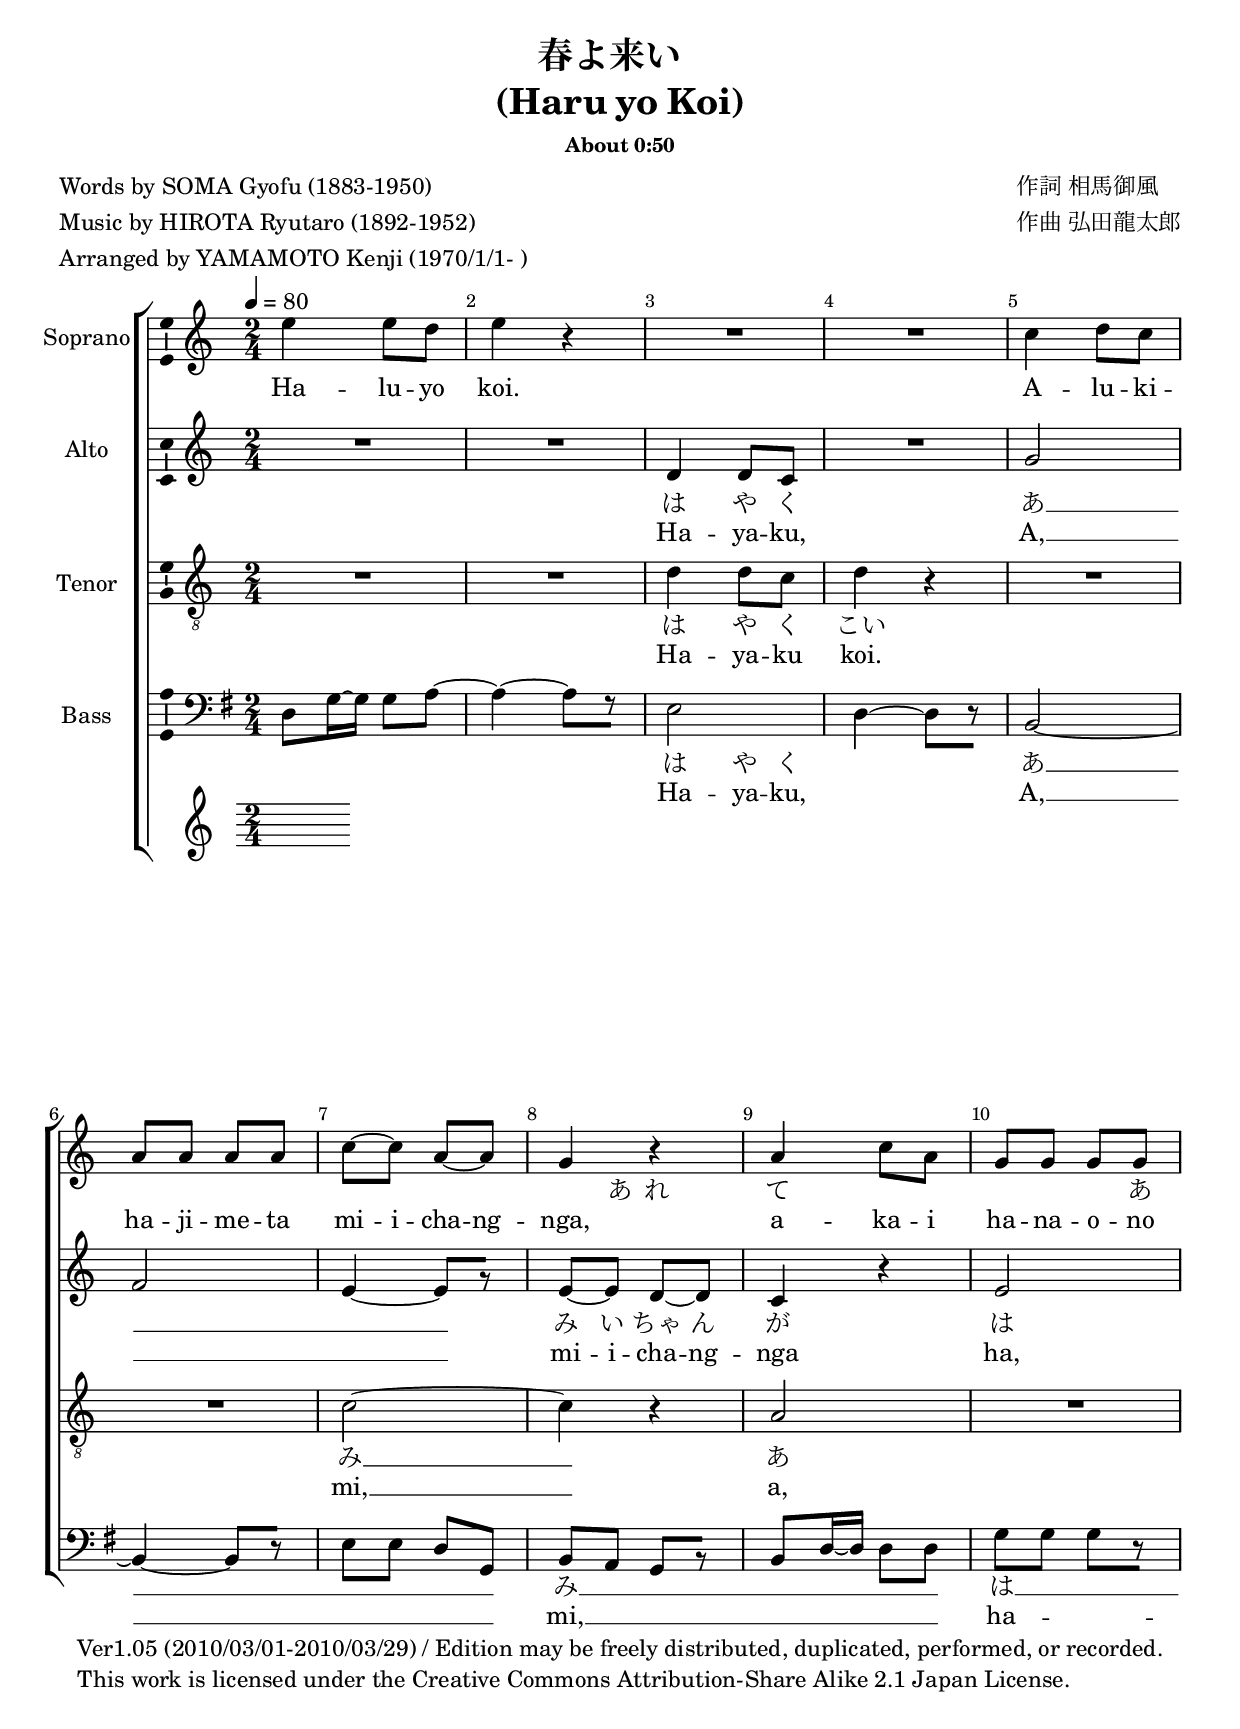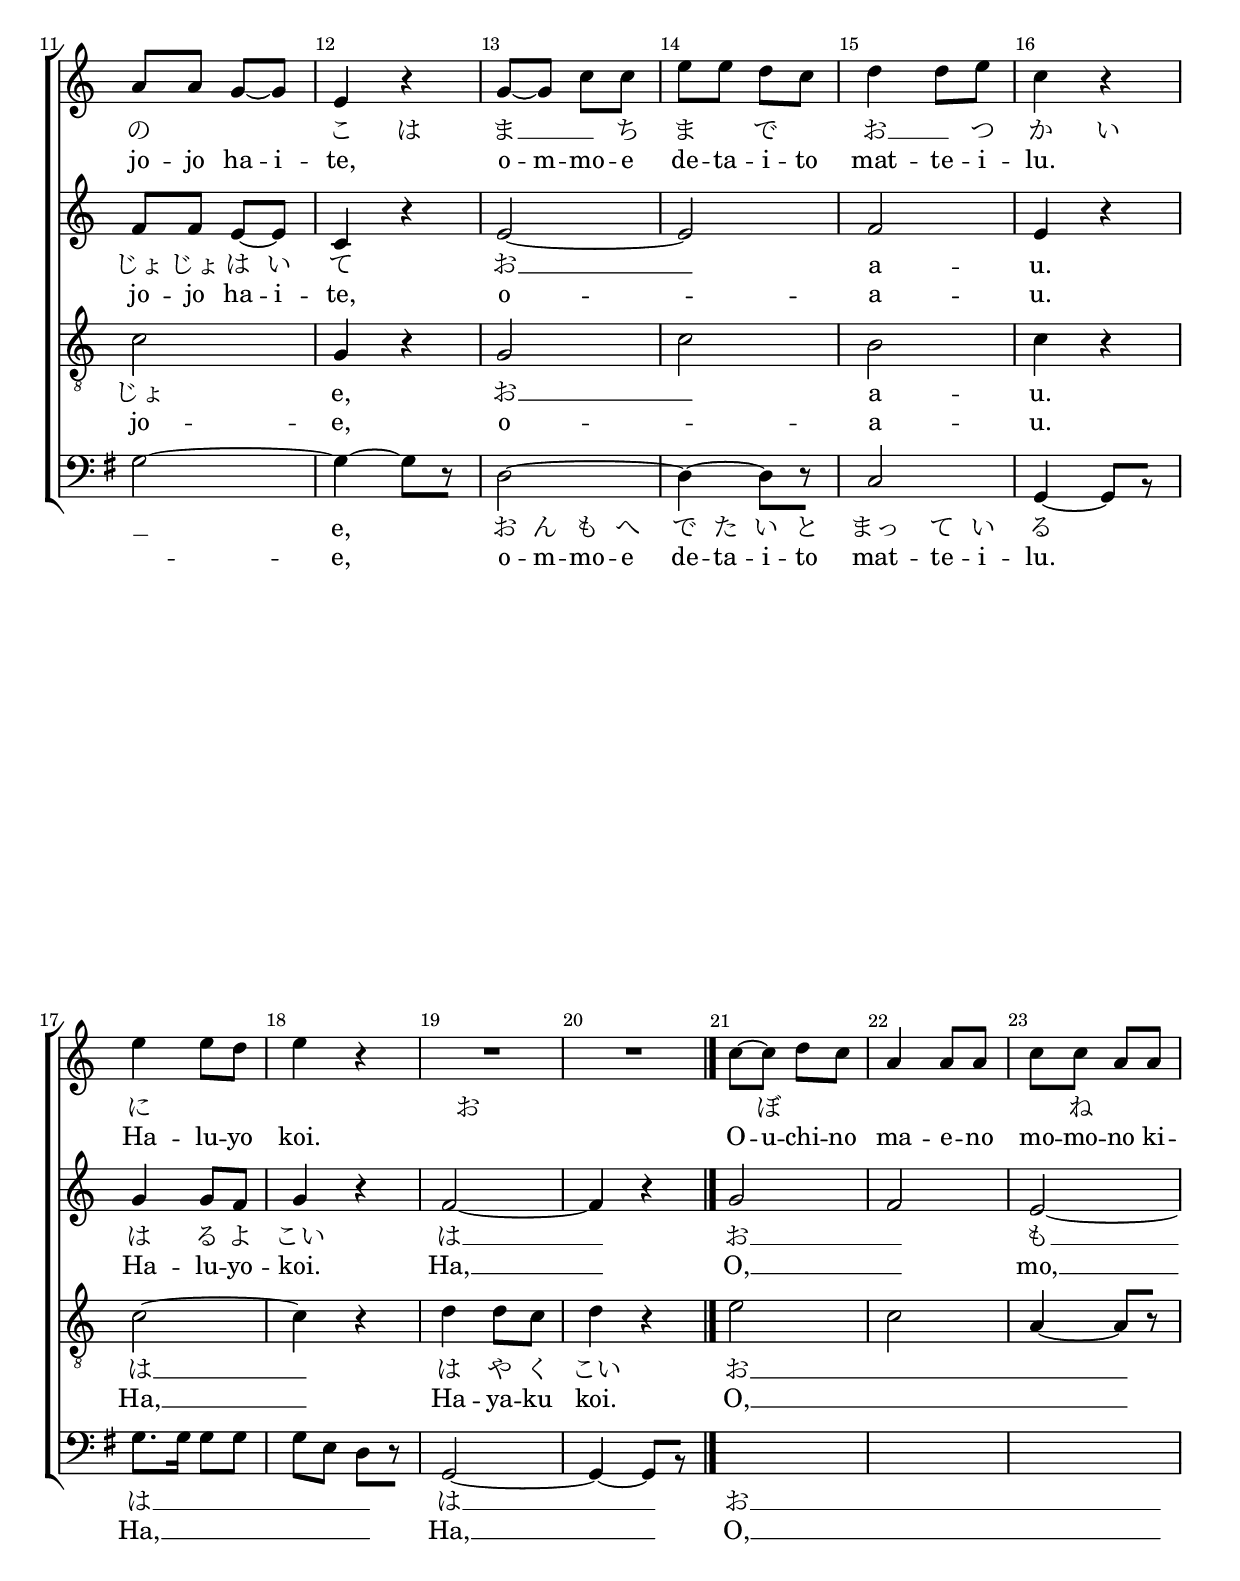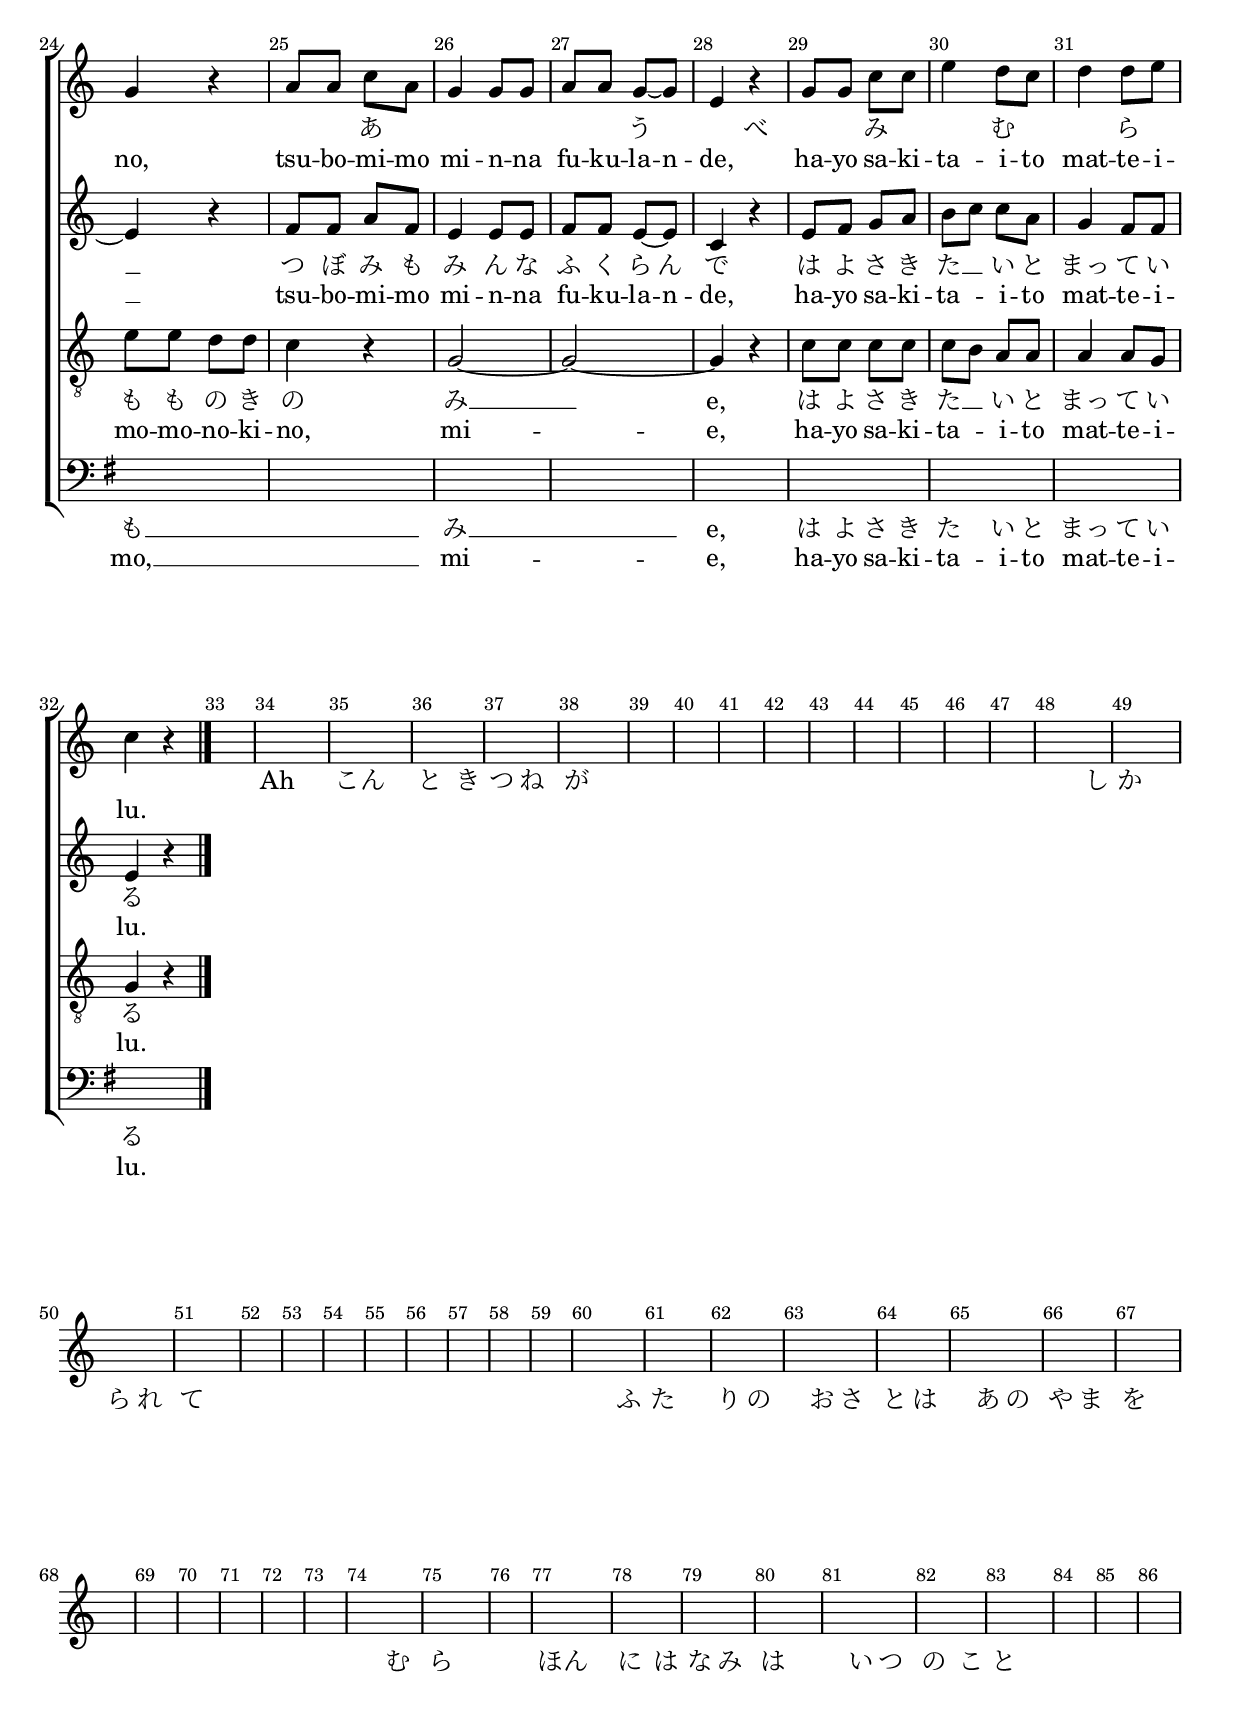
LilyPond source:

% **********************************************************************
% haru-yo-koi.ly :
%  Copyright (C) 2010 YAMAMOTO Kenji
%  This work is licensed under 
%  the Creative Commons Attribution-Share Alike 2.1 Japan License. 
%  To view a copy of this license, 
%  visit http://creativecommons.org/licenses/by-sa/2.1/jp/
%  or send a letter to Creative Commons, 171 Second Street,
%  Suite 300, San Francisco, California, 94105, USA.
% **********************************************************************

\version "2.12.3"

% **********************************************************************
% common.ly :
%  Copyright (C) 2010 YAMAMOTO Kenji
%  This work is licensed under 
%  the Creative Commons Attribution-Share Alike 2.1 Japan License. 
%  To view a copy of this license, 
%  visit http://creativecommons.org/licenses/by-sa/2.1/jp/
%  or send a letter to Creative Commons, 171 Second Street,
%  Suite 300, San Francisco, California, 94105, USA.
% **********************************************************************

commonScoreSetting =
{
  \set Score.autoBeaming = ##f
  \set Score.ignoreMelismata = ##t

  \override Score.LyricHyphen #'minimum-length = #0
  \override Score.LyricHyphen #'minimum-distance = #0.8

  \override Score.BarNumber   #'break-visibility = #end-of-line-invisible

  \override Score.SpacingSpanner #'base-shortest-duration = #(ly:make-moment 1 8)

  \tempo 4=80
}



% **********************************************************************
% sopranoMusic.ly :
%  Copyright (C) 2010 YAMAMOTO Kenji
%  This work is licensed under 
%  the Creative Commons Attribution-Share Alike 2.1 Japan License. 
%  To view a copy of this license, 
%  visit http://creativecommons.org/licenses/by-sa/2.1/jp/
%  or send a letter to Creative Commons, 171 Second Street,
%  Suite 300, San Francisco, California, 94105, USA.
% **********************************************************************

sopranoMusic =
{
  \set Staff.instrumentName = "Soprano"

  \clef treble

  \key c \major

  % --------------------------------------------------
  % Initial Setting
  % --------------------------------------------------
%  \set Staff.midiInstrument = "acoustic grand"
  \set Staff.midiInstrument = "violin"

  \override Staff.TimeSignature #'style = #'()

  \time 2/4

  % --------------------------------------------------
  % 1-1
  % --------------------------------------------------
  \relative c''
  {
    e4 e8 [ d ] | e4 r4 | R1*2/4 | R1*2/4 |
  }

  % --------------------------------------------------
  % 1-2
  % --------------------------------------------------
  \relative c''
  {
    c4 d8 [ c ] | a8 [ a ] a8 [ a ] | c8~ [ c ] a8~ [ a ] | g4 r4 |
  }

  % --------------------------------------------------
  % 1-3
  % --------------------------------------------------
  \relative c''
  {
    a4 c8 [ a ] | g8 [ g ] g8 [ g ] | a8 [ a ] g8~ [ g ] | e4 r4 |
  }

  % --------------------------------------------------
  % 1-4
  % --------------------------------------------------
  \relative c''
  {
    g8~ [ g ] c8 [ c ] | e8 [ e ] d8 [ c ] | d4 d8 [ e ] | c4 r4 |
  }

  \break

  % --------------------------------------------------
  % 2-1
  % --------------------------------------------------
  \relative c''
  {
    e4 e8 [ d ] | e4 r4 | R1*2/4 | R1*2/4 |
  }

  % --------------------------------------------------
  % 2-2
  % --------------------------------------------------
  \relative c''
  {
    c8~ [ c ] d8 [ c ] | a4 a8 [ a ] | c8 [ c ] a8 [ a ] | g4 r4 |
  }

  % --------------------------------------------------
  % 2-3
  % --------------------------------------------------
  \relative c''
  {
    a8 [ a ] c8 [ a ] | g4 g8 [ g ] | a8 [ a ] g8~ [ g ] | e4 r4 |
  }

  % --------------------------------------------------
  % 2-4
  % --------------------------------------------------
  \relative c''
  {
    g8 [ g ] c8 [ c ] | e4 d8 [ c ] | d4 d8 [ e ] | c4 r4 |
  }

  \bar "|."
}



% **********************************************************************
% sopranoLyrics.ly :
%  Copyright (C) 2010 YAMAMOTO Kenji
%  This work is licensed under 
%  the Creative Commons Attribution-Share Alike 2.1 Japan License. 
%  To view a copy of this license, 
%  visit http://creativecommons.org/licenses/by-sa/2.1/jp/
%  or send a letter to Creative Commons, 171 Second Street,
%  Suite 300, San Francisco, California, 94105, USA.
% **********************************************************************

sopranoLyrics = \lyricmode 
{
  % --------------------------------------------------
  % 1-1
  % --------------------------------------------------
  \skip4 \skip4 \skip4 \skip4 | \skip4 \skip4 \skip4 \skip4 | \skip4 \skip4 \skip4 \skip4 | \skip4 \skip4 \skip8*2/3 \skip8*2/3 あ8*2/3 れ8*2/3 __ \skip8*2/3 \skip8*2/3 | て4 \skip4 \skip4 \skip8 あ8 |

  % --------------------------------------------------
  % 1-2
  % --------------------------------------------------
  の4 \skip4 こ4 は4 | ま4 __ \skip8 ち8 ま4 で4 | お4 __ \skip8 つ8 か4 い8 __ \skip8 | に4 \skip4 \skip4 \skip4 |

  % --------------------------------------------------
  % 1-3
  % --------------------------------------------------
  \skip8 お8 \skip4 \skip4 \skip4 | \skip8 ぼ8 \skip4 \skip4 \skip4 | \skip8 ね8 \skip4 \skip4 \skip4 | \skip4 あ4 \skip4 \skip4 |

  % --------------------------------------------------
  % 1-4
  % --------------------------------------------------
  \skip4 う16 \skip8. \skip4 べ16 \skip8. | \skip4 み16 \skip8. \skip4 む16 \skip8. | \skip4 ら16 \skip8. \skip4 \skip4 | \skip4 \skip4 Ah4 __ \skip4 |

  % --------------------------------------------------
  % 1-5
  % --------------------------------------------------
  こん4 \skip4 と4 __ \skip8 き8 | つ8 __ \skip8 ね4 が8 __ \skip8 \skip4 | \skip4 \skip4 \skip4 \skip4 | \skip4 \skip4 \skip4 \skip4 | \skip4 \skip4 \skip4 \skip4 |

  % --------------------------------------------------
  % 2-1
  % --------------------------------------------------
  \skip4 \skip4 \skip4 \skip4 | \skip4 \skip4 \skip4 \skip8 し8 | か4 \skip4 ら4 れ8*2/3 __ \skip8*2/3 \skip8*2/3 | て4 \skip4 \skip4 \skip4 |

  % --------------------------------------------------
  % 2-2
  % --------------------------------------------------
  \skip4 \skip4 \skip4 \skip4 | \skip4 \skip4 \skip4 \skip4 | \skip4 \skip4 \skip4 \skip4 | \skip4 \skip4 \skip4 \skip8 ふ8 |

  % --------------------------------------------------
  % 2-3
  % --------------------------------------------------
  た4 \skip4 り4 の4 __ | \skip8 お8 さ8 __ \skip8 と4 は4 __ | \skip8 あ8 の8 __ \skip8 や4 ま4 | を4 \skip4 \skip4 \skip4 |

  % --------------------------------------------------
  % 2-4
  % --------------------------------------------------
  \skip4 \skip4 \skip4 \skip4 | \skip4 \skip4 \skip4 \skip4 | \skip4 \skip4 \skip4 む8 __ \skip8 | ら4 \skip4 \skip4 \skip4 |

  % --------------------------------------------------
  % 2-5
  % --------------------------------------------------
  ほん4 \skip4 に4 __  \skip8 は8 | な8 __ \skip8 み4 は8 __ \skip8 \skip4 | \skip8 い8 つ8 __ \skip8 の4 \skip8 こ8 | と4 __ \skip4 \skip4 \skip4 | \skip4 \skip4 \skip4 \skip4 |

}



% **********************************************************************
% sopranoLyricsRoman.ly :
%  Copyright (C) 2010 YAMAMOTO Kenji
%  This work is licensed under 
%  the Creative Commons Attribution-Share Alike 2.1 Japan License. 
%  To view a copy of this license, 
%  visit http://creativecommons.org/licenses/by-sa/2.1/jp/
%  or send a letter to Creative Commons, 171 Second Street,
%  Suite 300, San Francisco, California, 94105, USA.
% **********************************************************************

sopranoLyricsRoman = \lyricmode 
{
  % --------------------------------------------------
  % 1-1
  % --------------------------------------------------
  Ha4 -- lu8 -- yo8 | koi.4 \skip4 | \skip4 \skip4 | \skip4 \skip4 |

  % --------------------------------------------------
  % 1-2
  % --------------------------------------------------
  A4 -- lu8 -- ki8 -- | ha8 -- ji8 -- me8 -- ta8 | mi8 -- i8 -- cha8 -- ng8 -- | nga,4 \skip4 |

  % --------------------------------------------------
  % 1-3
  % --------------------------------------------------
  a4 -- ka8 -- i8 | ha8 -- na8 -- o8 -- no8 | jo8 -- jo8 ha8 -- i8 -- | te,4 \skip4 |

  % --------------------------------------------------
  % 1-4
  % --------------------------------------------------
  o8 -- m8 -- mo8 -- e8 | de8 -- ta8 -- i8 -- to8 | mat4 -- te8 -- i8 -- | lu.4 \skip4 |

  % --------------------------------------------------
  % 2-1
  % --------------------------------------------------
  Ha4 -- lu8 -- yo8 | koi.4 \skip4 | \skip4 \skip4 | \skip4 \skip4 |

  % --------------------------------------------------
  % 2-2
  % --------------------------------------------------
  O8 -- u8 -- chi8 -- no8 | ma4 -- e8 -- no8 | mo8 -- mo8 -- no8 ki8 -- | no,4 \skip4 |

  % --------------------------------------------------
  % 2-3
  % --------------------------------------------------
  tsu8 -- bo8 -- mi8 -- mo8 | mi4 -- n8 -- na8  | fu8 -- ku8 -- la8 -- n8 -- | de,4 \skip4 |

  % --------------------------------------------------
  % 2-4
  % --------------------------------------------------
  ha8 -- yo8 sa8 -- ki8 -- | ta4 -- i8 -- to8 | mat4 -- te8 -- i8 -- | lu.4 \skip4 |

}



% **********************************************************************
% altoMusic.ly :
%  Copyright (C) 2010 YAMAMOTO Kenji
%  This work is licensed under 
%  the Creative Commons Attribution-Share Alike 2.1 Japan License. 
%  To view a copy of this license, 
%  visit http://creativecommons.org/licenses/by-sa/2.1/jp/
%  or send a letter to Creative Commons, 171 Second Street,
%  Suite 300, San Francisco, California, 94105, USA.
% **********************************************************************

altoMusic =
{
  \set Staff.instrumentName = "Alto"

  \clef treble

  \key c \major

  % --------------------------------------------------
  % Initial Setting
  % --------------------------------------------------
%  \set Staff.midiInstrument = "acoustic grand"
  \set Staff.midiInstrument = "violin"

  \override Staff.TimeSignature #'style = #'()

  \time 2/4

  % --------------------------------------------------
  % 1-1
  % --------------------------------------------------
  \relative c'
  {
    R1*2/4 | R1*2/4 | d4 d8 [ c ] | R1*2/4 |
  }

  % --------------------------------------------------
  % 1-2
  % --------------------------------------------------
  \relative c''
  {
    g2 | f2 | e4~ e8 [ r ] | e8~ [ e ] d8~ [ d ] |
  }

  % --------------------------------------------------
  % 1-3
  % --------------------------------------------------
  \relative c'
  {
    c4 r4 | e2 | f8 [ f ] e8~ [ e ] | c4 r4 |
  }

  % --------------------------------------------------
  % 1-4
  % --------------------------------------------------
  \relative c'
  {
    e2~ | e2 | f2 | e4 r4 |
  }



  % --------------------------------------------------
  % 2-1
  % --------------------------------------------------
  \relative c''
  {
    g4 g8 [ f ] | g4 r4 | f2~ | f4 r4 |
  }

  % --------------------------------------------------
  % 2-2
  % --------------------------------------------------
  \relative c''
  {
    g2 | f2 | e2~ | e4 r4 |
  }

  % --------------------------------------------------
  % 2-3
  % --------------------------------------------------
  \relative c'
  {
    f8 [ f ] a8 [ f ] | e4 e8 [ e ] | f8 [ f ] e8~ [ e ] | c4 r4 |
  }

  % --------------------------------------------------
  % 2-4
  % --------------------------------------------------
  \relative c'
  {
    e8 [ f ] g8 [ a ] | b8 [ c ] c8 [ a ] | g4 f8 [ f ] | e4 r4 |
  }

  \bar "|."
}



% **********************************************************************
% altoLyrics.ly :
%  Copyright (C) 2010 YAMAMOTO Kenji
%  This work is licensed under 
%  the Creative Commons Attribution-Share Alike 2.1 Japan License. 
%  To view a copy of this license, 
%  visit http://creativecommons.org/licenses/by-sa/2.1/jp/
%  or send a letter to Creative Commons, 171 Second Street,
%  Suite 300, San Francisco, California, 94105, USA.
% **********************************************************************

altoLyrics = \lyricmode 
{
  % --------------------------------------------------
  % 1-1
  % --------------------------------------------------
  \skip4 \skip4 | \skip4 \skip4 | は4 や8 く8 | \skip4 \skip4 |

  % --------------------------------------------------
  % 1-2
  % --------------------------------------------------
  あ4 __ \skip4 | \skip4 \skip4 | \skip4 \skip4 | み8 い8 ちゃ8 ん8 |

  % --------------------------------------------------
  % 1-3
  % --------------------------------------------------
  が4 \skip4 | は4 \skip4 | じょ8 じょ8 は8 い8 | て4 \skip4 |

  % --------------------------------------------------
  % 1-4
  % --------------------------------------------------
  お4 __ \skip4 | \skip4 \skip4 | a4 -- \skip4 | u.4 \skip4 |

  % --------------------------------------------------
  % 2-1
  % --------------------------------------------------
  は4 る8 よ8 | こい4 \skip4 | は4 __ \skip4 | \skip4 \skip4 |

  % --------------------------------------------------
  % 2-2
  % --------------------------------------------------
  お4 __ \skip4 | \skip4 \skip4 | も4 __ \skip4 | \skip4 \skip4 |

  % --------------------------------------------------
  % 2-3
  % --------------------------------------------------
  つ8 ぼ8 み8 も8 | み4 ん8 な8  | ふ8 く8 ら8 ん8 | で4 \skip4 |

  % --------------------------------------------------
  % 2-4
  % --------------------------------------------------
  は8 よ8 さ8 き8 | た8 __ \skip8 い8 と8 | まっ4 て8 い8 | る4 \skip4 |

}



% **********************************************************************
% altoLyricsRoman.ly :
%  Copyright (C) 2010 YAMAMOTO Kenji
%  This work is licensed under 
%  the Creative Commons Attribution-Share Alike 2.1 Japan License. 
%  To view a copy of this license, 
%  visit http://creativecommons.org/licenses/by-sa/2.1/jp/
%  or send a letter to Creative Commons, 171 Second Street,
%  Suite 300, San Francisco, California, 94105, USA.
% **********************************************************************

altoLyricsRoman = \lyricmode 
{
  % --------------------------------------------------
  % 1-1
  % --------------------------------------------------
  \skip4 \skip4 | \skip4 \skip4 | Ha4 -- ya8 -- ku,8 | \skip4 \skip4 |

  % --------------------------------------------------
  % 1-2
  % --------------------------------------------------
  A,4 __ \skip4 | \skip4 \skip4 | \skip4 \skip4 | mi8 -- i8 -- cha8 -- ng8 -- |

  % --------------------------------------------------
  % 1-3
  % --------------------------------------------------
  nga4 \skip4 | ha,4 \skip4 | jo8 -- jo8 ha8 -- i8 -- | te,4 \skip4 |

  % --------------------------------------------------
  % 1-4
  % --------------------------------------------------
  o4 -- \skip4 | \skip4 \skip4 | a4 -- \skip4 | u.4 \skip4 |

  % --------------------------------------------------
  % 2-1
  % --------------------------------------------------
  Ha4 -- lu8 -- yo8 -- | koi.4 \skip4 | Ha,4 __ \skip4 | \skip4 \skip4 |

  % --------------------------------------------------
  % 2-2
  % --------------------------------------------------
  O,4 __ \skip4 | \skip4 \skip4 | mo,4 __ \skip4 | \skip4 \skip4 |

  % --------------------------------------------------
  % 2-3
  % --------------------------------------------------
  tsu8 -- bo8 -- mi8 -- mo8 | mi4 -- n8 -- na8  | fu8 -- ku8 -- la8 -- n8 -- | de,4 \skip4 |

  % --------------------------------------------------
  % 2-4
  % --------------------------------------------------
  ha8 -- yo8 sa8 -- ki8 -- | ta8 -- \skip8 i8 -- to8 | mat4 -- te8 -- i8 -- | lu.4 \skip4 |

}



% **********************************************************************
% tenorMusic.ly :
%  Copyright (C) 2010 YAMAMOTO Kenji
%  This work is licensed under 
%  the Creative Commons Attribution-Share Alike 2.1 Japan License. 
%  To view a copy of this license, 
%  visit http://creativecommons.org/licenses/by-sa/2.1/jp/
%  or send a letter to Creative Commons, 171 Second Street,
%  Suite 300, San Francisco, California, 94105, USA.
% **********************************************************************

tenorMusic =
{
  \set Staff.instrumentName = "Tenor"

  \clef "treble_8" 

  \key c \major

  % --------------------------------------------------
  % Initial Setting
  % --------------------------------------------------
%  \set Staff.midiInstrument = "acoustic grand"
  \set Staff.midiInstrument = "violin"

  \override Staff.TimeSignature #'style = #'()

  \time 2/4

  % --------------------------------------------------
  % 1-1
  % --------------------------------------------------
  \relative c'
  {
    R1*2/4 | R1*2/4 | d4 d8 [ c ] | d4 r4 |
  }

  % --------------------------------------------------
  % 1-2
  % --------------------------------------------------
  \relative c'
  {
    R1*2/4 | R1*2/4 | c2~ | c4 r4 |
  }

  % --------------------------------------------------
  % 1-3
  % --------------------------------------------------
  \relative c'
  {
    a2 | R1*2/4 | c2 | g4 r4 |
  }

  % --------------------------------------------------
  % 1-4
  % --------------------------------------------------
  \relative c'
  {
    g2 | c2 | b2 | c4 r4 |
  }



  % --------------------------------------------------
  % 2-1
  % --------------------------------------------------
  \relative c'
  {
    c2~ | c4 r4 | d4 d8 [ c ] | d4 r4 |
  }

  % --------------------------------------------------
  % 2-2
  % --------------------------------------------------
  \relative c'
  {
    e2 | c2 | a4~ a8 [ r ] | e'8 [ e ] d8 [ d ] |
  }

  % --------------------------------------------------
  % 2-3
  % --------------------------------------------------
  \relative c'
  {
    c4 r4 | g2~ | g2~ | g4 r4 |
  }

  % --------------------------------------------------
  % 2-4
  % --------------------------------------------------
  \relative c'
  {
    c8 [ c ] c8 [ c ] | c8 [ b ] a8 [ a ] | a4 a8 [ g ] | g4 r4 |
  }

  \bar "|."
}



% **********************************************************************
% tenorLyrics.ly :
%  Copyright (C) 2010 YAMAMOTO Kenji
%  This work is licensed under 
%  the Creative Commons Attribution-Share Alike 2.1 Japan License. 
%  To view a copy of this license, 
%  visit http://creativecommons.org/licenses/by-sa/2.1/jp/
%  or send a letter to Creative Commons, 171 Second Street,
%  Suite 300, San Francisco, California, 94105, USA.
% **********************************************************************

tenorLyrics = \lyricmode 
{
  % --------------------------------------------------
  % 1-1
  % --------------------------------------------------
  \skip4 \skip4 | \skip4 \skip4 | は4 や8 く8 | こい4 \skip4 |

  % --------------------------------------------------
  % 1-2
  % --------------------------------------------------
  \skip4 \skip4 | \skip4 \skip4 | み4 __ \skip4 | \skip4 \skip4 |

  % --------------------------------------------------
  % 1-3
  % --------------------------------------------------
  あ4 \skip4 | \skip4 \skip4 | じょ4 \skip4 | e,4 \skip4 |

  % --------------------------------------------------
  % 1-4
  % --------------------------------------------------
  お4 __ \skip4 | \skip4 \skip4 | a4 -- \skip4 | u.4 \skip4 |

  % --------------------------------------------------
  % 2-1
  % --------------------------------------------------
  は4 __ \skip4 | \skip4 \skip4 | は4 や8 く8 | こい4 \skip4 |

  % --------------------------------------------------
  % 2-2
  % --------------------------------------------------
  お4 __ \skip4 | \skip4 \skip4 | \skip4 \skip4 | も8 も8 の8 き8 |

  % --------------------------------------------------
  % 2-3
  % --------------------------------------------------
  の4 \skip4 | み4 __ \skip4 | \skip4 \skip4 | e,4 \skip4 |

  % --------------------------------------------------
  % 2-4
  % --------------------------------------------------
  は8 よ8 さ8 き8 | た8 __ \skip8 い8 と8 | まっ4 て8 い8 | る4 \skip4 |

}



% **********************************************************************
% tenorLyricsRoman.ly :
%  Copyright (C) 2010 YAMAMOTO Kenji
%  This work is licensed under 
%  the Creative Commons Attribution-Share Alike 2.1 Japan License. 
%  To view a copy of this license, 
%  visit http://creativecommons.org/licenses/by-sa/2.1/jp/
%  or send a letter to Creative Commons, 171 Second Street,
%  Suite 300, San Francisco, California, 94105, USA.
% **********************************************************************

tenorLyricsRoman = \lyricmode 
{
  % --------------------------------------------------
  % 1-1
  % --------------------------------------------------
  \skip4 \skip4 | \skip4 \skip4 | Ha4 -- ya8 -- ku8 | koi.4 \skip4 |

  % --------------------------------------------------
  % 1-2
  % --------------------------------------------------
  \skip4 \skip4 | \skip4 \skip4 | mi,4 __ \skip4 | \skip4 \skip4 |

  % --------------------------------------------------
  % 1-3
  % --------------------------------------------------
  a,4 \skip4 | \skip4 \skip4 | jo4 -- \skip4 | e,4 \skip4 |

  % --------------------------------------------------
  % 1-4
  % --------------------------------------------------
  o4 -- \skip4 | \skip4 \skip4 | a4 -- \skip4 | u.4 \skip4 |

  % --------------------------------------------------
  % 2-1
  % --------------------------------------------------
  Ha,4 __ \skip4 | \skip4 \skip4 | Ha4 -- ya8 -- ku8 | koi.4 \skip4 |

  % --------------------------------------------------
  % 2-2
  % --------------------------------------------------
  O,4 __ \skip4 | \skip4 \skip4 | \skip4 \skip4 | mo8 -- mo8 -- no8 -- ki8 -- |

  % --------------------------------------------------
  % 2-3
  % --------------------------------------------------
  no,4 \skip4 | mi4 -- \skip4 | \skip4 \skip4 | e,4 \skip4 |

  % --------------------------------------------------
  % 2-4
  % --------------------------------------------------
  ha8 -- yo8 sa8 -- ki8 -- | ta8 -- \skip8 i8 -- to8 | mat4 -- te8 -- i8 -- | lu.4 \skip4 |

}



% **********************************************************************
% bassMusic.ly :
%  Copyright (C) 2010 YAMAMOTO Kenji
%  This work is licensed under 
%  the Creative Commons Attribution-Share Alike 2.1 Japan License. 
%  To view a copy of this license, 
%  visit http://creativecommons.org/licenses/by-sa/2.1/jp/
%  or send a letter to Creative Commons, 171 Second Street,
%  Suite 300, San Francisco, California, 94105, USA.
% **********************************************************************

bassMusic =
{
  \set Staff.instrumentName = "Bass"

  \clef bass

  \key g \major

  % --------------------------------------------------
  % Initial Setting
  % --------------------------------------------------
%  \set Staff.midiInstrument = "acoustic grand"
  \set Staff.midiInstrument = "violin"

  \override Staff.TimeSignature #'style = #'()

  \time 2/4

  % --------------------------------------------------
  % 1-1
  % --------------------------------------------------
  \relative c
  {
    d8 [ g16~ g ] g8 [ a~ ] | a4~ a8 [ r ] | e2 | d4~ d8 [ r ] |
  }

  % --------------------------------------------------
  % 1-2
  % --------------------------------------------------
  \relative c
  {
    b2~ | b4~ b8 [ r ] | e8 [ e ] d8 [ g, ] | b8 [ a ] g8 [ r ] |
  }

  % --------------------------------------------------
  % 2-1
  % --------------------------------------------------
  \relative c
  {
    b8 [ d16~ d ] d8 [ d ] | g8 [ g ] g8 [ r ] | g2~ | g4~ g8 [ r ] |
  }

  % --------------------------------------------------
  % 2-2
  % --------------------------------------------------
  \relative c
  {
    d2~ | d4~ d8 [ r ] | c2 | g4~ g8 [ r ] |
  }

  % --------------------------------------------------
  % 3-1
  % --------------------------------------------------
  \relative c'
  {
    g8. [ g16 ] g8 [ g ] | g8 [ e ] d8 [ r ] | g,2~ | g4~ g8 [ r ] |
  }

  \bar "|."
}



% **********************************************************************
% bassLyrics.ly :
%  Copyright (C) 2010 YAMAMOTO Kenji
%  This work is licensed under 
%  the Creative Commons Attribution-Share Alike 2.1 Japan License. 
%  To view a copy of this license, 
%  visit http://creativecommons.org/licenses/by-sa/2.1/jp/
%  or send a letter to Creative Commons, 171 Second Street,
%  Suite 300, San Francisco, California, 94105, USA.
% **********************************************************************

bassLyrics = \lyricmode 
{
  % --------------------------------------------------
  % 1-1
  % --------------------------------------------------
  \skip4 \skip4 | \skip4 \skip4 | は4 や8 く8 | \skip4 \skip4 |

  % --------------------------------------------------
  % 1-2
  % --------------------------------------------------
  あ4 __ \skip4 | \skip4 \skip4 | \skip4 \skip4 | み4 __ \skip4 |

  % --------------------------------------------------
  % 1-3
  % --------------------------------------------------
  \skip4 \skip4 | は4 __ \skip4 | \skip4 \skip4 | e,4 \skip4 |

  % --------------------------------------------------
  % 1-4
  % --------------------------------------------------
  お8 ん8 も8 へ8 | で8 た8 い8 と8 | まっ4 て8 い8 | る4 \skip4 |

  % --------------------------------------------------
  % 2-1
  % --------------------------------------------------
  は4 __ \skip4 | \skip4 \skip4 | は4 __ \skip4 | \skip4 \skip4 |

  % --------------------------------------------------
  % 2-2
  % --------------------------------------------------
  お4 __ \skip4 | \skip4 \skip4 | \skip4 \skip4 | も4 __ \skip4 |

  % --------------------------------------------------
  % 2-3
  % --------------------------------------------------
  \skip4 \skip4 | み4 __ \skip4 | \skip4 \skip4 | e,4 \skip4 |

  % --------------------------------------------------
  % 2-4
  % --------------------------------------------------
  は8 よ8 さ8 き8 | た4 い8 と8 | まっ4 て8 い8 | る4 \skip4 |

}



% **********************************************************************
% bassLyricsRoman.ly :
%  Copyright (C) 2010 YAMAMOTO Kenji
%  This work is licensed under 
%  the Creative Commons Attribution-Share Alike 2.1 Japan License. 
%  To view a copy of this license, 
%  visit http://creativecommons.org/licenses/by-sa/2.1/jp/
%  or send a letter to Creative Commons, 171 Second Street,
%  Suite 300, San Francisco, California, 94105, USA.
% **********************************************************************

bassLyricsRoman = \lyricmode 
{
  % --------------------------------------------------
  % 1-1
  % --------------------------------------------------
  \skip4 \skip4 | \skip4 \skip4 | Ha4 -- ya8 -- ku,8 | \skip4 \skip4 |

  % --------------------------------------------------
  % 1-2
  % --------------------------------------------------
  A,4 __ \skip4 | \skip4 \skip4 | \skip4 \skip4 | mi,4 __ \skip4 |

  % --------------------------------------------------
  % 1-3
  % --------------------------------------------------
  \skip4 \skip4 | ha4 -- \skip4 | \skip4 \skip4 | e,4 \skip4 |

  % --------------------------------------------------
  % 1-4
  % --------------------------------------------------
  o8 -- m8 -- mo8 -- e8 | de8 -- ta8 -- i8 -- to8 | mat4 -- te8 -- i8 -- | lu.4 \skip4 |

  % --------------------------------------------------
  % 2-1
  % --------------------------------------------------
  Ha,4 __ \skip4 | \skip4 \skip4 | Ha,4 __ \skip4 | \skip4 \skip4 |

  % --------------------------------------------------
  % 2-2
  % --------------------------------------------------
  O,4 __ \skip4 | \skip4 \skip4 | \skip4 \skip4 | mo,4 __ \skip4 |

  % --------------------------------------------------
  % 2-3
  % --------------------------------------------------
  \skip4 \skip4 | mi4 -- \skip4 | \skip4 \skip4 | e,4 \skip4 |

  % --------------------------------------------------
  % 2-4
  % --------------------------------------------------
  ha8 -- yo8 sa8 -- ki8 -- | ta4 -- i8 -- to8 | mat4 -- te8 -- i8 -- | lu.4 \skip4 |

}



wholeLyrics = 
\markup
{
  % --------------------------------------------------
  % 歌詞
  % --------------------------------------------------
  \column
  {
    \line \huge
    { 
      [ 七つの子(ななつの　こ) ]
    }

    %insert blank line
    \hspace #0.1

    \line
    { 
      からす　なぜ　なくの
    }

    \line
    { 
      からすは　やまに
    }

    \line
    { 
      かわいい　ななつの　こがある　からよ
    }

    %insert blank line
    \hspace #0.1

    \line
    { 
      かわい　かわいと
    }

    \line
    { 
      からすは　なくの
    }

    \line
    { 
      かわい　かわいと
    }

    \line
    { 
      なくんだよ
    }

    %insert blank line
    \hspace #0.1

    \line
    { 
      やまの　ふるすへ
    }

    \line
    { 
      いって　みて　ごらん
    }

    \line
    { 
      まるい　めを　した
    }

    \line
    { 
      いい　こだよ
    }

  }

  % --------------------------------------------------
  % 歌詞と翻訳の間のスペース指定
  % --------------------------------------------------
  \hspace #4.0

  % --------------------------------------------------
  % 翻訳（英語）
  % --------------------------------------------------
  \column
  {
    \line \huge
    { 
      [ \normalsize"CHILD OF SEVEN YEARS OLD"(Nanatsu no Ko) ]
    }

    \line
    { 
      \hspace #20.0
      (Translated by YAMAMOTO Kenji.)
    }

    \line
    { 
      Crows, why do they sing?
    }

    \line
    { 
      Because, in the mountain,
    }

    \line
    { 
      they have cute child of seven years old.
    }

    %insert blank line
    \hspace #0.1

    \line
    { 
      "\""Cute, cute,"\""
    }

    \line
    { 
      do crows sing so?
    }

    \line
    { 
      "\""Cute, cute,"\""
    }

    \line
    { 
      crows sing so.
    }

    %insert blank line
    \hspace #0.1

    \line
    { 
      To the old nest in the mountain, 
    }

    \line
    { 
      please go and see their children.
    }

    \line
    { 
      They have round eyes
    }

    \line
    { 
      and are good child.
    }

  }

}




\paper
{
  print-page-number = false
  bottom-margin = 1\cm
}

\header 
{
  title =
    \markup
    { 
      \column
      {
        \line
        {
          %move right
          \hspace #4.0

          春よ来い
        }

        \line
        {
          (Haru yo Koi)
        }

      }
    }

  subsubtitle =
    \markup
    { 
      \lower #3.0
      \column
      {
        \line
        {
          About 0:50
        }

      }
    }
  
  poet =
    \markup
    { 
      \column
      {
        %insert blank line
        \hspace #0.1

        \line
        {
          Words by SOMA Gyofu (1883-1950)
        }

        \line
        {
          Music by HIROTA Ryutaro (1892-1952)
        }

        \line
        {
          Arranged by YAMAMOTO Kenji (1970/1/1- )
        }
      }
    }

  composer =
    \markup
    { 
      \column
      {
        %insert blank line
        \hspace #0.1

        \line
        {
          作詞 相馬御風
        }

        \line
        {
          作曲 弘田龍太郎
        }
      }
    }

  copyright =
    \markup
    {
      \column
      {
        \line
        {
          Ver1.05 (2010/03/01-2010/03/29) / Edition may be freely distributed, duplicated, performed, or recorded.
        }

        \line
        {
          This work is licensed under the Creative Commons Attribution-Share Alike 2.1 Japan License.
        }
      }
    }

}

\score
{
  \new ChoirStaff
  <<

    \commonScoreSetting

    \new Staff
    <<

      \new Voice = "soprano" 
      {
        \sopranoMusic
      }

      \new Lyrics
      {
        \set associatedVoice = #"soprano"

        \sopranoLyrics
      }

      \new Lyrics
      {
        \set associatedVoice = #"soprano"

        \sopranoLyricsRoman
      }

    >>

    \new Staff
    <<

      \new Voice = "alto" 
      {
        \altoMusic
      }

      \new Lyrics
      {
        \set associatedVoice = #"alto"

        \altoLyrics
      }

      \new Lyrics
      {
        \set associatedVoice = #"alto"

        \altoLyricsRoman
      }

    >>

    \new Staff
    <<

      \new Voice = "tenor" 
      {
        \tenorMusic
      }

      \new Lyrics
      {
        \set associatedVoice = #"tenor"

        \tenorLyrics
      }

      \new Lyrics
      {
        \set associatedVoice = #"tenor"

        \tenorLyricsRoman
      }

    >>

    \new Staff
    <<

      \new Voice = "bass" 
      {
        \bassMusic
      }

      \new Lyrics
      {
        \set associatedVoice = #"bass"

        \bassLyrics
      }

      \new Lyrics
      {
        \set associatedVoice = #"bass"

        \bassLyricsRoman
      }

    >>

  >>

  \layout
  {
    \context 
    {
      \Lyrics
      \consists "Bar_engraver"
      \consists "Separating_line_group_engraver"
      \override BarLine #'transparent = ##t
    }

    \context 
    {
      \Voice
      \consists "Ambitus_engraver"
    }
  }

  \midi
  {
  }

}

\wholeLyrics

